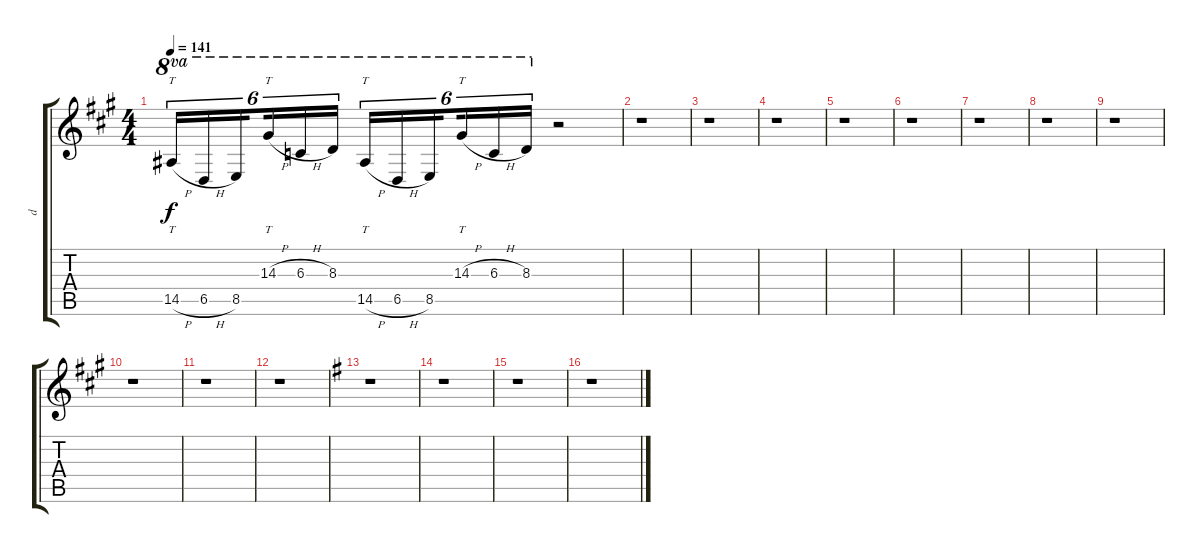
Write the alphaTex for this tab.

\track ("d" "d") {instrument distortionguitar}
\staff {score tabs}
\tuning (Eb4 Bb3 Gb3 Db3 Ab2 Eb2) {hide}
\ts (4 4)
\tempo 141
\clef g2
\ks a
14.5{h}.16{tt tu (6 4) ot 8va dy f} 6.5{h}.16{tu (6 4) ot 8va} 8.5.16{tu (6 4) ot 8va beam splitsecondary} 14.3{h}.16{tt tu (6 4) ot 8va} 6.3{h}.16{tu (6 4) ot 8va} 8.3.16{tu (6 4) ot 8va} 14.5{h}.16{tt tu (6 4) ot 8va} 6.5{h}.16{tu (6 4) ot 8va} 8.5.16{tu (6 4) ot 8va beam splitsecondary} 14.3{h}.16{tt tu (6 4) ot 8va} 6.3{h}.16{tu (6 4) ot 8va} 8.3.16{tu (6 4) ot 8va} r.2 |
r.1 |
r.1 |
r.1 |
r.1 |
r.1 |
r.1 |
r.1 |
r.1 |
r.1 |
r.1 |
r.1 |
\ks g
r.1 |
r.1 |
r.1 |
r.1
